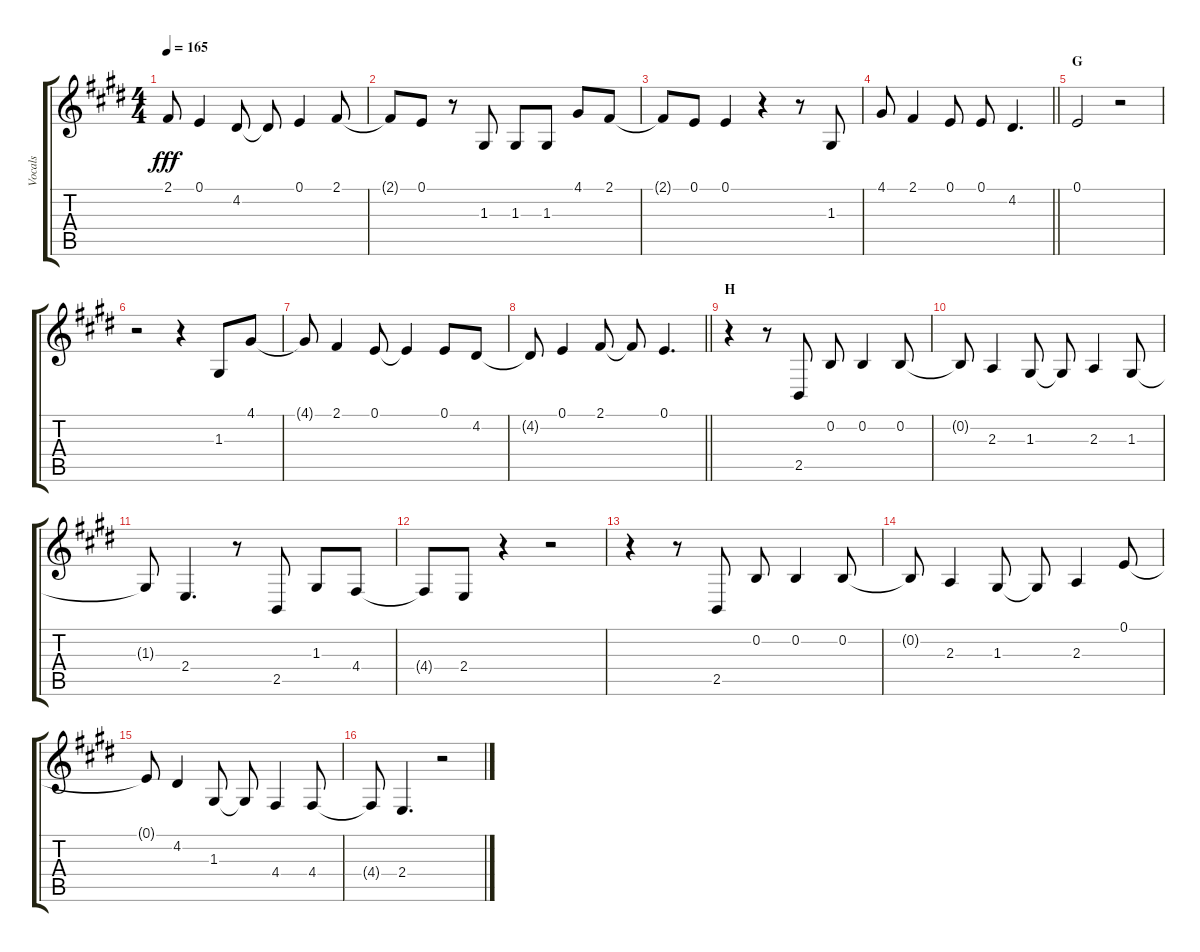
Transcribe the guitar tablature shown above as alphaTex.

\track ("Vocals" "Vocals") {instrument voiceoohs}
\staff {score tabs}
\tuning (E4 B3 G3 D3 A2 E2) {hide}
\ts (4 4)
\tempo 165
\clef g2
\ks e
2.1{t}.8{dy fff} 0.1.4 4.2.8 4.2{t}.8 0.1.4 2.1.8 |
2.1{t}.8 0.1.8 r.8 1.3.8 1.3.8 1.3.8 4.1.8 2.1.8 |
2.1{t}.8 0.1.8 0.1.4 r.4 r.8 1.3.8 |
\barLineRight lightlight
4.1.8 2.1.4 0.1.8 0.1.8 4.2.4{d} |
\section ("" "G")
0.1.2 r.2 |
r.2 r.4 1.3.8 4.1.8 |
4.1{t}.8 2.1.4 0.1.8 0.1{t}.4 0.1.8 4.2.8 |
\barLineRight lightlight
4.2{t}.8 0.1.4 2.1.8 2.1{t}.8 0.1.4{d} |
\section ("" "H")
r.4 r.8 2.5.8 0.2.8 0.2.4 0.2.8 |
0.2{t}.8 2.3.4 1.3.8 1.3{t}.8 2.3.4 1.3.8 |
1.3{t}.8 2.4.4{d} r.8 2.5.8 1.3.8 4.4.8 |
4.4{t}.8 2.4.8 r.4 r.2 |
r.4 r.8 2.5.8 0.2.8 0.2.4 0.2.8 |
0.2{t}.8 2.3.4 1.3.8 1.3{t}.8 2.3.4 0.1.8 |
0.1{t}.8 4.2.4 1.3.8 1.3{t}.8 4.4.4 4.4.8 |
4.4{t}.8 2.4.4{d} r.2
